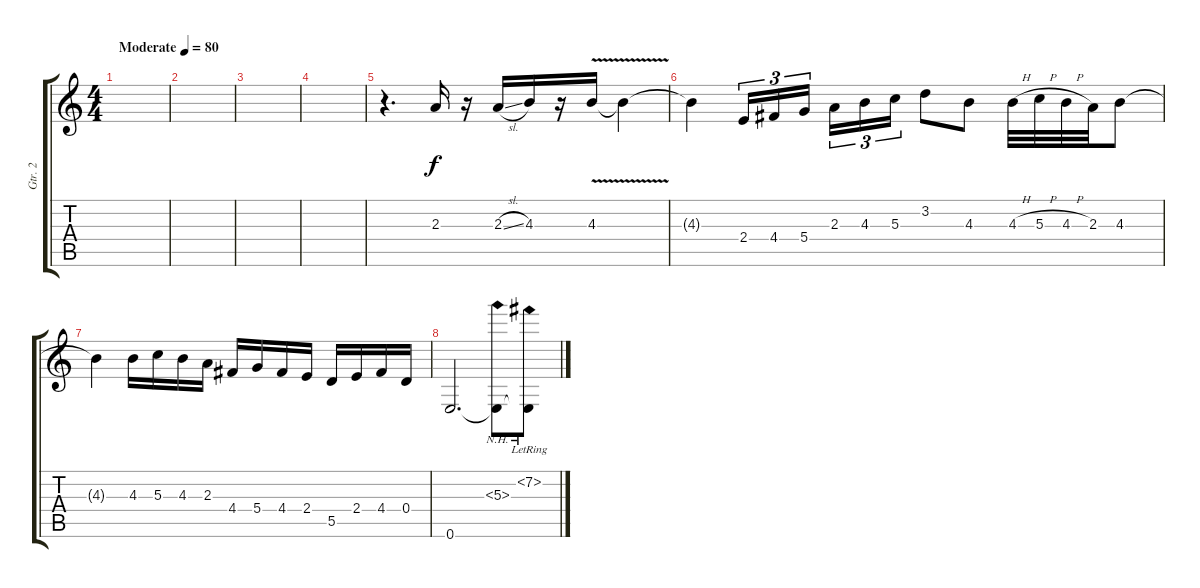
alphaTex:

\track ("Gtr. 2" "Gtr. 2") {instrument distortionguitar}
\staff {score tabs}
\tuning (E4 B3 G3 D3 A2 E2) {hide}
\ts (4 4)
\tempo (80 "Moderate")
\clef g2
\ks c
|
|
|
|
r.4{d balance 16 instrument electricguitarjazz} 2.3.16 r.16 2.3{sl}.16 4.3.16 r.16 4.3{v}.16 4.3{t}.4 |
4.3{t}.4 2.4.16{tu (3 2)} 4.4.16{tu (3 2)} 5.4.16{tu (3 2) beam splitsecondary} 2.3.16{tu (3 2)} 4.3.16{tu (3 2)} 5.3.16{tu (3 2)} 3.2.8 4.3.8 4.3{h}.32 5.3{h}.32 4.3{h}.32 2.3.32 4.3.8 |
4.3{t}.4 4.3.16 5.3.16 4.3.16 2.3.16 4.4.16 5.4.16 4.4.16 2.4.16 5.5.16 2.4.16 4.4.16 0.4.16 |
0.6.2{d} (5.3{nh} 0.6{t}).8 (7.2{nh lr} 0.6{t}).8
